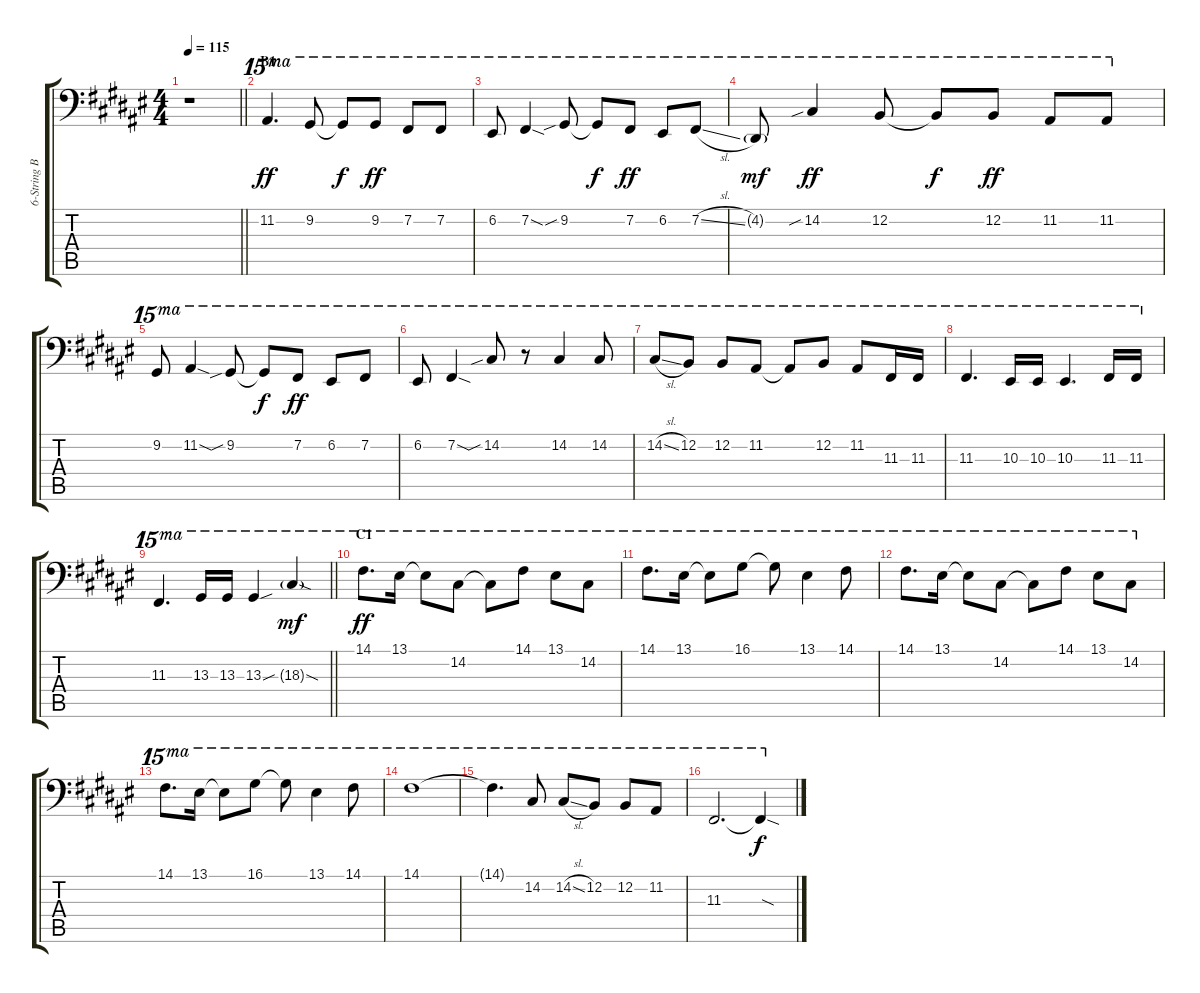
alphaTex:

\track ("6-String Bass I" "6-String B") {instrument electricbasspick}
\staff {score tabs}
\tuning (E3 B2 G2 D2 A1 E1) {hide}
\ts (4 4)
\tempo 115
\clef f4
\barLineRight lightlight
\ks f#
r.1{dy ff} |
\section ("" "B1")
11.2.4{d ot 15ma} 9.2.8{ot 15ma} 9.2{t}.8{ot 15ma dy f} 9.2.8{ot 15ma dy ff} 7.2.8{ot 15ma} 7.2.8{ot 15ma} |
6.2.8{ot 15ma} 7.2{sod}.4{ot 15ma} 9.2{sib}.8{ot 15ma} 9.2{t}.8{ot 15ma dy f} 7.2.8{ot 15ma dy ff} 6.2.8{ot 15ma} 7.2{sl}.8{ot 15ma} |
4.2{g}.8{ot 15ma dy mf} 14.2{sib}.4{ot 15ma dy ff} 12.2.8{ot 15ma} 12.2{t}.8{ot 15ma dy f} 12.2.8{ot 15ma dy ff} 11.2.8{ot 15ma} 11.2.8{ot 15ma} |
9.2.8{ot 15ma} 11.2{sod}.4{ot 15ma} 9.2{sib}.8{ot 15ma} 9.2{t}.8{ot 15ma dy f} 7.2.8{ot 15ma dy ff} 6.2.8{ot 15ma} 7.2.8{ot 15ma} |
6.2.8{ot 15ma} 7.2{sod}.4{ot 15ma} 14.2{sib}.8{ot 15ma} r.8{ot 15ma} 14.2.4{ot 15ma} 14.2.8{ot 15ma} |
14.2{sl}.8{ot 15ma} 12.2.8{ot 15ma} 12.2.8{ot 15ma} 11.2.8{ot 15ma} 11.2{t}.8{ot 15ma} 12.2.8{ot 15ma} 11.2.8{ot 15ma} 11.3.16{ot 15ma} 11.3.16{ot 15ma} |
11.3.4{d ot 15ma} 10.3.16{ot 15ma} 10.3.16{ot 15ma} 10.3.4{d ot 15ma} 11.3.16{ot 15ma} 11.3.16{ot 15ma} |
\barLineRight lightlight
11.3.4{d ot 15ma} 13.3.16{ot 15ma} 13.3.16{ot 15ma} 13.3{sou}.4{ot 15ma} 18.3{sod g}.4{ot 15ma dy mf} |
\section ("" "C1")
14.1.8{d ot 15ma dy ff} 13.1.16{ot 15ma} 13.1{t}.8{ot 15ma} 14.2.8{ot 15ma} 14.2{t}.8{ot 15ma} 14.1.8{ot 15ma} 13.1.8{ot 15ma} 14.2.8{ot 15ma} |
14.1.8{d ot 15ma} 13.1.16{ot 15ma} 13.1{t}.8{ot 15ma} 16.1.8{ot 15ma} 16.1{t}.8{ot 15ma} 13.1.4{ot 15ma} 14.1.8{ot 15ma} |
14.1.8{d ot 15ma} 13.1.16{ot 15ma} 13.1{t}.8{ot 15ma} 14.2.8{ot 15ma} 14.2{t}.8{ot 15ma} 14.1.8{ot 15ma} 13.1.8{ot 15ma} 14.2.8{ot 15ma} |
14.1.8{d ot 15ma} 13.1.16{ot 15ma} 13.1{t}.8{ot 15ma} 16.1.8{ot 15ma} 16.1{t}.8{ot 15ma} 13.1.4{ot 15ma} 14.1.8{ot 15ma} |
14.1.1{ot 15ma} |
14.1{t}.4{d ot 15ma} 14.2.8{ot 15ma} 14.2{sl}.8{ot 15ma} 12.2.8{ot 15ma} 12.2.8{ot 15ma} 11.2.8{ot 15ma} |
11.3.2{d ot 15ma} 11.3{sod t}.4{ot 15ma dy f}
